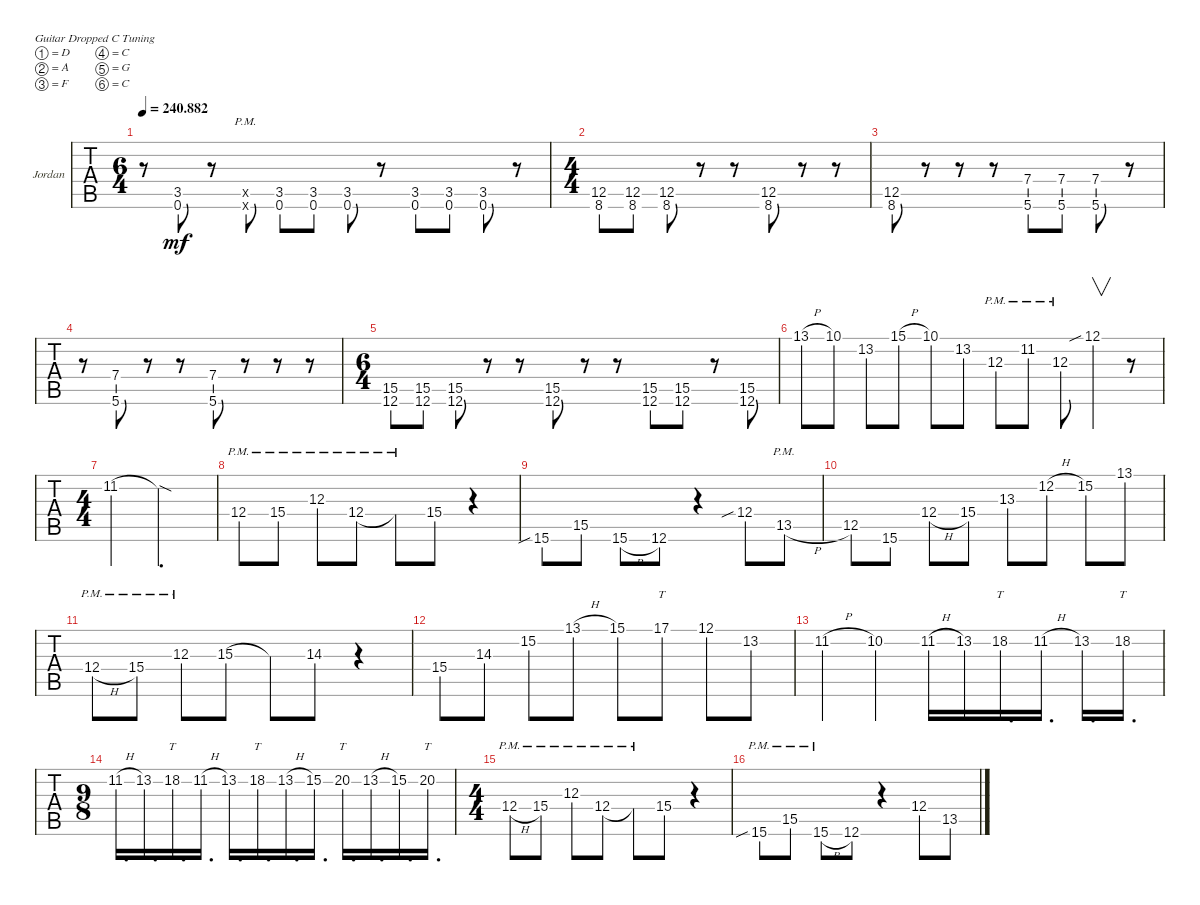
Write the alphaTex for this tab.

\bracketExtendMode groupsimilarinstruments
\firstSystemTrackNameOrientation horizontal
\otherSystemsTrackNameOrientation horizontal
\track ("Jid-Lee" "Jordan") {instrument overdrivenguitar}
\staff {tabs}
\tuning (D4 A3 F3 C3 G2 C2)
\ts (6 4)
\tempo
240.882
\accidentals auto
\clef g2
\ottava regular
\simile none
\ks c
r.8{dy mf} (0.6 3.5).8 r.8 (0.6{pm x} 0.5{x}).8 (0.6 3.5).8 (0.6 3.5).8 (0.6 3.5).8 r.8 (0.6 3.5).8 (0.6 3.5).8 (0.6 3.5).8 r.8 |
\ts (4 4)
(12.5 8.6).8 (12.5 8.6).8 (12.5 8.6).8 r.8 r.8 (12.5 8.6).8 r.8 r.8 |
(12.5 8.6).8 r.8 r.8 r.8 (5.6 7.4).8 (5.6 7.4).8 (5.6 7.4).8 r.8 |
r.8 (5.6 7.4).8 r.8 r.8 (5.6 7.4).8 r.8 r.8 r.8 |
\ts (6 4)
(12.6 15.5).8 (12.6 15.5).8 (12.6 15.5).8 r.8 r.8 (12.6 15.5).8 r.8 r.8 (12.6 15.5).8 (12.6 15.5).8 r.8 (12.6 15.5).8 |
13.1{h}.8 10.1.8 13.2.8 15.1{h}.8 10.1.8 13.2.8 12.3{pm}.8 11.2{pm}.8 12.3{pm}.8 12.1{sib}.4{v} r.8 |
\ts (4 4)
11.2.4 11.2{sod t}.2{d} |
12.4{pm}.8 15.4{pm}.8 12.3{pm}.8 12.4{pm}.8 12.4{pm t}.8 15.4.8 r.4 |
15.6{sib}.8 15.5.8 15.6{h}.8 12.6.8 r.4 12.4{sib}.8 13.5{h pm}.8 |
12.5.8 15.6.8 12.4{h}.8 15.4.8 13.3.8 12.2{h}.8 15.2.8 13.1.8 |
12.4{h pm}.8 15.4{pm}.8 12.3{pm}.8 15.3.8 15.3{t}.8 14.3.8 r.4 |
15.4.8 14.3.8 15.2.8 13.1{h}.8 15.1.8 17.1.8{tt} 12.1.8 13.2.8 |
11.2{h}.4 10.2.4 11.2{h}.16 13.2.16 18.2.16{tt d} 11.2{h}.16{d} 13.2.16{d} 18.2.16{tt d} |
\ts (9 8)
11.2{h}.16{d} 13.2.16{d} 18.2.16{tt d} 11.2{h}.16{d} 13.2.16{d} 18.2.16{tt d} 13.2{h}.16{d} 15.2.16{d} 20.2.16{tt d} 13.2{h}.16{d} 15.2.16{d} 20.2.16{tt d} |
\ts (4 4)
12.4{h pm}.8 15.4{pm}.8 12.3{pm}.8 12.4{pm}.8 12.4{pm t}.8 15.4.8 r.4 |
15.6{sib pm}.8 15.5{pm}.8 15.6{h pm}.8 12.6.8 r.4 12.4.8 13.5{h}.8
